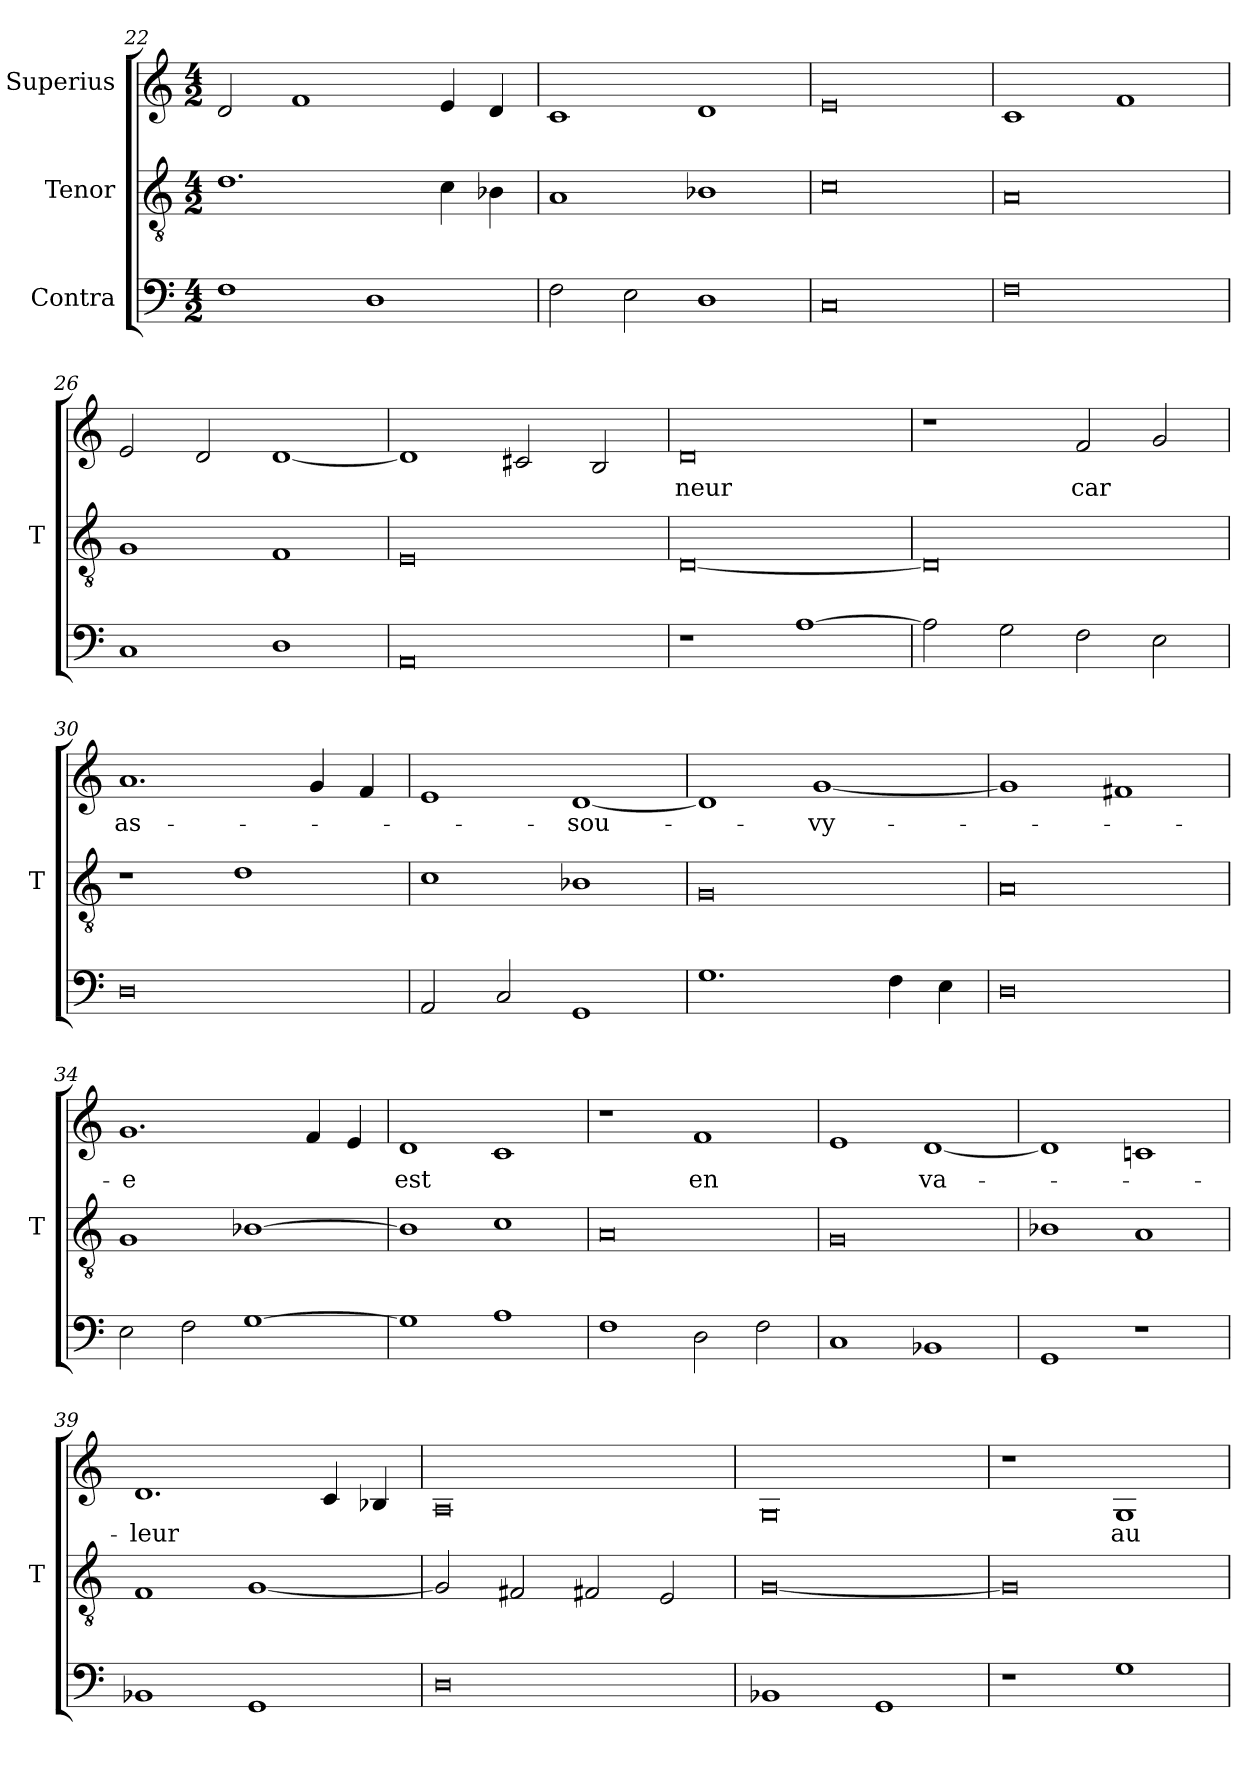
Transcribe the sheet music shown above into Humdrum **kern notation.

**kern	**kern	**kern	**text
*part3	*part2	*part1	*part1
*staff3	*staff2	*staff1	*staff1
*I"Contra	*I"Tenor	*I"Superius	*
*	*I'T	*	*
*clefF4	*clefGv2	*clefG2	*
*M4/2	*M4/2	*M4/2	*
=22	=22	=22	=22
1F	1.d	2d	.
.	.	1f	.
1D	.	.	.
.	4c	4e	.
.	4B-X	4d	.
=23	=23	=23	=23
2F	1A	1c	.
2E	.	.	.
1D	1B-X	1d	.
=24	=24	=24	=24
0C	0c	0e	.
=25	=25	=25	=25
0F	0A	1c	.
.	.	1f	.
=26	=26	=26	=26
1C	1G	2e	.
.	.	2d	.
1D	1F	[1d	.
=27	=27	=27	=27
0AA	0E	1d]	.
.	.	2c#X	.
.	.	2B	.
=28	=28	=28	=28
1r	[0D	0d	-neur
[1A	.	.	.
=29	=29	=29	=29
2A]	0D]	1r	.
2G	.	.	.
2F	.	2f	-car
2E	.	2g	.
=30	=30	=30	=30
0D	1r	1.a	as-
.	1d	.	.
.	.	4g	.
.	.	4f	.
=31	=31	=31	=31
2AA	1c	1e	.
2C	.	.	.
1GG	1B-X	[1d	-sou-
=32	=32	=32	=32
1.G	0G	1d]	.
.	.	[1g	-vy-
4F	.	.	.
4E	.	.	.
=33	=33	=33	=33
0D	0A	1g]	.
.	.	1f#X	.
=34	=34	=34	=34
2E	1G	1.g	-e
2F	.	.	.
[1G	[1B-X	.	.
.	.	4f	.
.	.	4e	.
=35	=35	=35	=35
1G]	1B-]	1d	-est
1A	1c	1c	.
=36	=36	=36	=36
1F	0A	1r	.
2D	.	1f	-en
2F	.	.	.
=37	=37	=37	=37
1C	0G	1e	.
1BB-X	.	[1d	va-
=38	=38	=38	=38
1GG	1B-X	1d]	.
1r	1A	1cn	.
=39	=39	=39	=39
1BB-X	1F	1.d	-leur
1GG	[1G	.	.
.	.	4c	.
.	.	4B-X	.
=40	=40	=40	=40
0D	2G]	0A	.
.	2F#X	.	.
.	2F#X	.	.
.	2E	.	.
=41	=41	=41	=41
1BB-X	[0G	0G	.
1GG	.	.	.
=42	=42	=42	=42
1r	0G]	1r	.
1G	.	1G	au-
=	=	=	=
*-	*-	*-	*-
